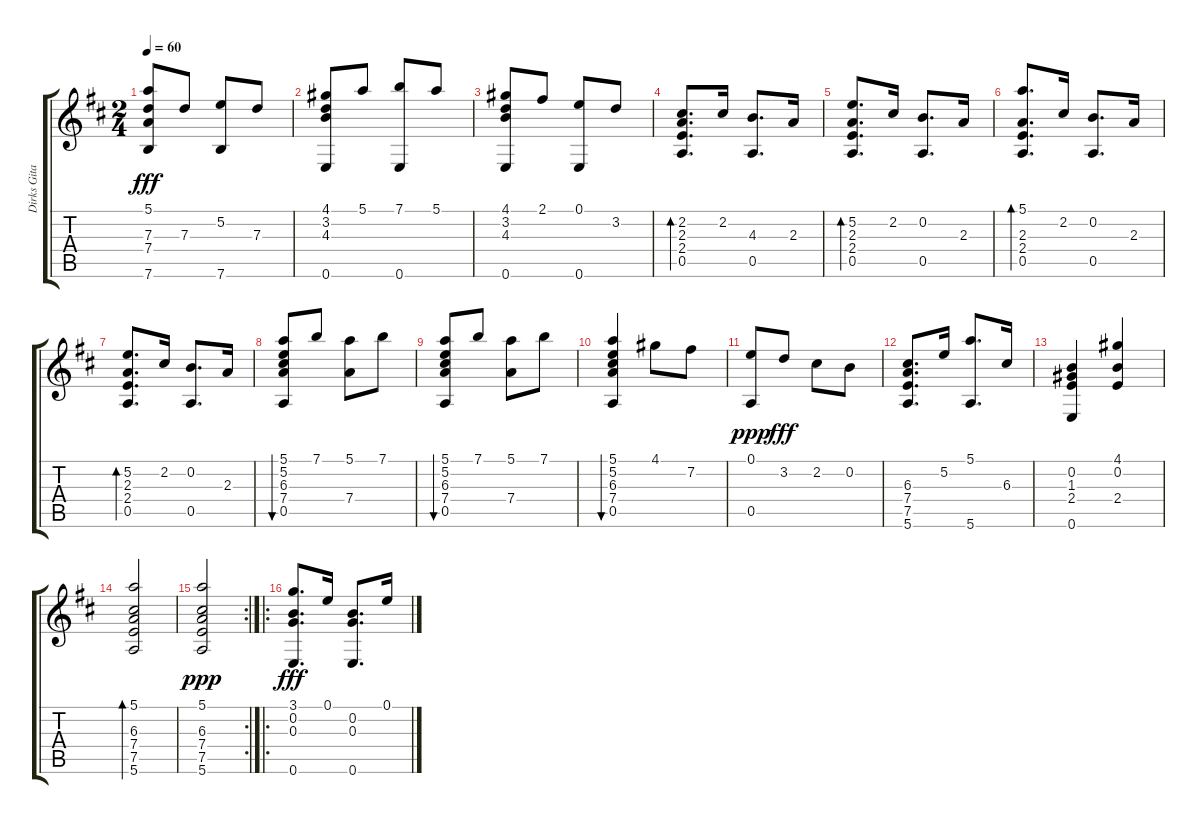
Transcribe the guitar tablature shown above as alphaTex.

\track ("Dirks Gitarre" "Dirks Gita") {instrument acousticguitarnylon}
\staff {score tabs}
\tuning (E4 B3 G3 D3 A2 E2) {hide}
\ts (2 4)
\tempo 60
\clef g2
\ks d
(5.1 7.3 7.4 7.6).8{dy fff} 7.3.8 (5.2 7.6).8 7.3.8 |
(4.1 3.2 4.3 0.6).8 5.1.8 (7.1 0.6).8 5.1.8 |
(4.1 3.2 4.3 0.6).8 2.1.8 (0.1 0.6).8 3.2.8 |
(2.2 2.3 2.4 0.5).8{d bd 240} 2.2.16 (4.3 0.5).8{d} 2.3.16 |
(5.2 2.3 2.4 0.5).8{d bd 240} 2.2.16 (0.2 0.5).8{d} 2.3.16 |
(5.1 2.3 2.4 0.5).8{d bd 240} 2.2.16 (0.2 0.5).8{d} 2.3.16 |
(5.2 2.3 2.4 0.5).8{d bd 240} 2.2.16 (0.2 0.5).8{d} 2.3.16 |
(5.1 5.2 6.3 7.4 0.5).8{bu 240} 7.1.8 (5.1 7.4).8 7.1.8 |
(5.1 5.2 6.3 7.4 0.5).8{bu 240} 7.1.8 (5.1 7.4).8 7.1.8 |
(5.1 5.2 6.3 7.4 0.5).4{bu 240} 4.1.8 7.2.8 |
(0.1 0.5).8{dy ppp} 3.2.8{dy fff} 2.2.8 0.2.8 |
(6.3 7.4 7.5 5.6).8{d} 5.2.16 (5.1 5.6).8{d} 6.3.16 |
(0.2 1.3 2.4 0.6).4{beam Up} (4.1 0.2 2.4).4{beam Up} |
(5.1 6.3 7.4 7.5 5.6).2{bd 240 beam Up} |
\rc 2
(5.1 6.3 7.4 7.5 5.6).2{dy ppp beam Up} |
\ro
(3.1 0.2 0.3 0.6).8{d dy fff} 0.1.16 (0.2 0.3 0.6).8{d} 0.1.16
